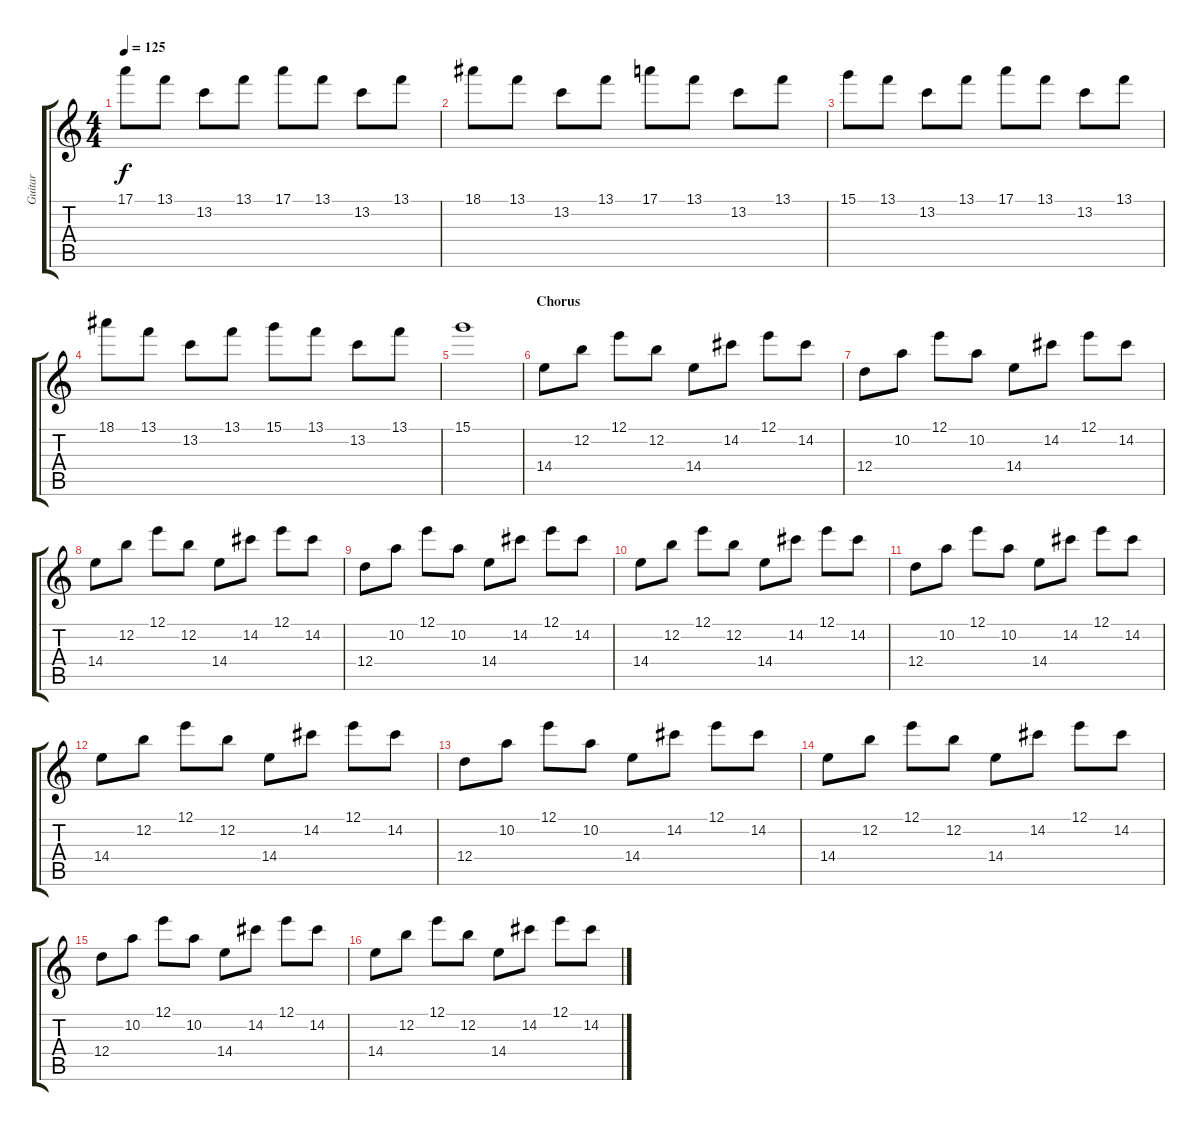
\track ("Guitar" "Guitar") {instrument electricguitarjazz}
\staff {score tabs}
\tuning (E4 B3 G3 D3 A2 E2) {hide}
\ts (4 4)
\tempo 125
\clef g2
\ks c
17.1.8{dy f} 13.1.8 13.2.8 13.1.8 17.1.8 13.1.8 13.2.8 13.1.8 |
18.1.8 13.1.8 13.2.8 13.1.8 17.1.8 13.1.8 13.2.8 13.1.8 |
15.1.8 13.1.8 13.2.8 13.1.8 17.1.8 13.1.8 13.2.8 13.1.8 |
18.1.8 13.1.8 13.2.8 13.1.8 15.1.8 13.1.8 13.2.8 13.1.8 |
15.1.1 |
\section ("" "Chorus")
14.4.8 12.2.8 12.1.8 12.2.8 14.4.8 14.2.8 12.1.8 14.2.8 |
12.4.8 10.2.8 12.1.8 10.2.8 14.4.8 14.2.8 12.1.8 14.2.8 |
14.4.8 12.2.8 12.1.8 12.2.8 14.4.8 14.2.8 12.1.8 14.2.8 |
12.4.8 10.2.8 12.1.8 10.2.8 14.4.8 14.2.8 12.1.8 14.2.8 |
14.4.8 12.2.8 12.1.8 12.2.8 14.4.8 14.2.8 12.1.8 14.2.8 |
12.4.8 10.2.8 12.1.8 10.2.8 14.4.8 14.2.8 12.1.8 14.2.8 |
14.4.8 12.2.8 12.1.8 12.2.8 14.4.8 14.2.8 12.1.8 14.2.8 |
12.4.8 10.2.8 12.1.8 10.2.8 14.4.8 14.2.8 12.1.8 14.2.8 |
14.4.8 12.2.8 12.1.8 12.2.8 14.4.8 14.2.8 12.1.8 14.2.8 |
12.4.8 10.2.8 12.1.8 10.2.8 14.4.8 14.2.8 12.1.8 14.2.8 |
14.4.8 12.2.8 12.1.8 12.2.8 14.4.8 14.2.8 12.1.8 14.2.8
